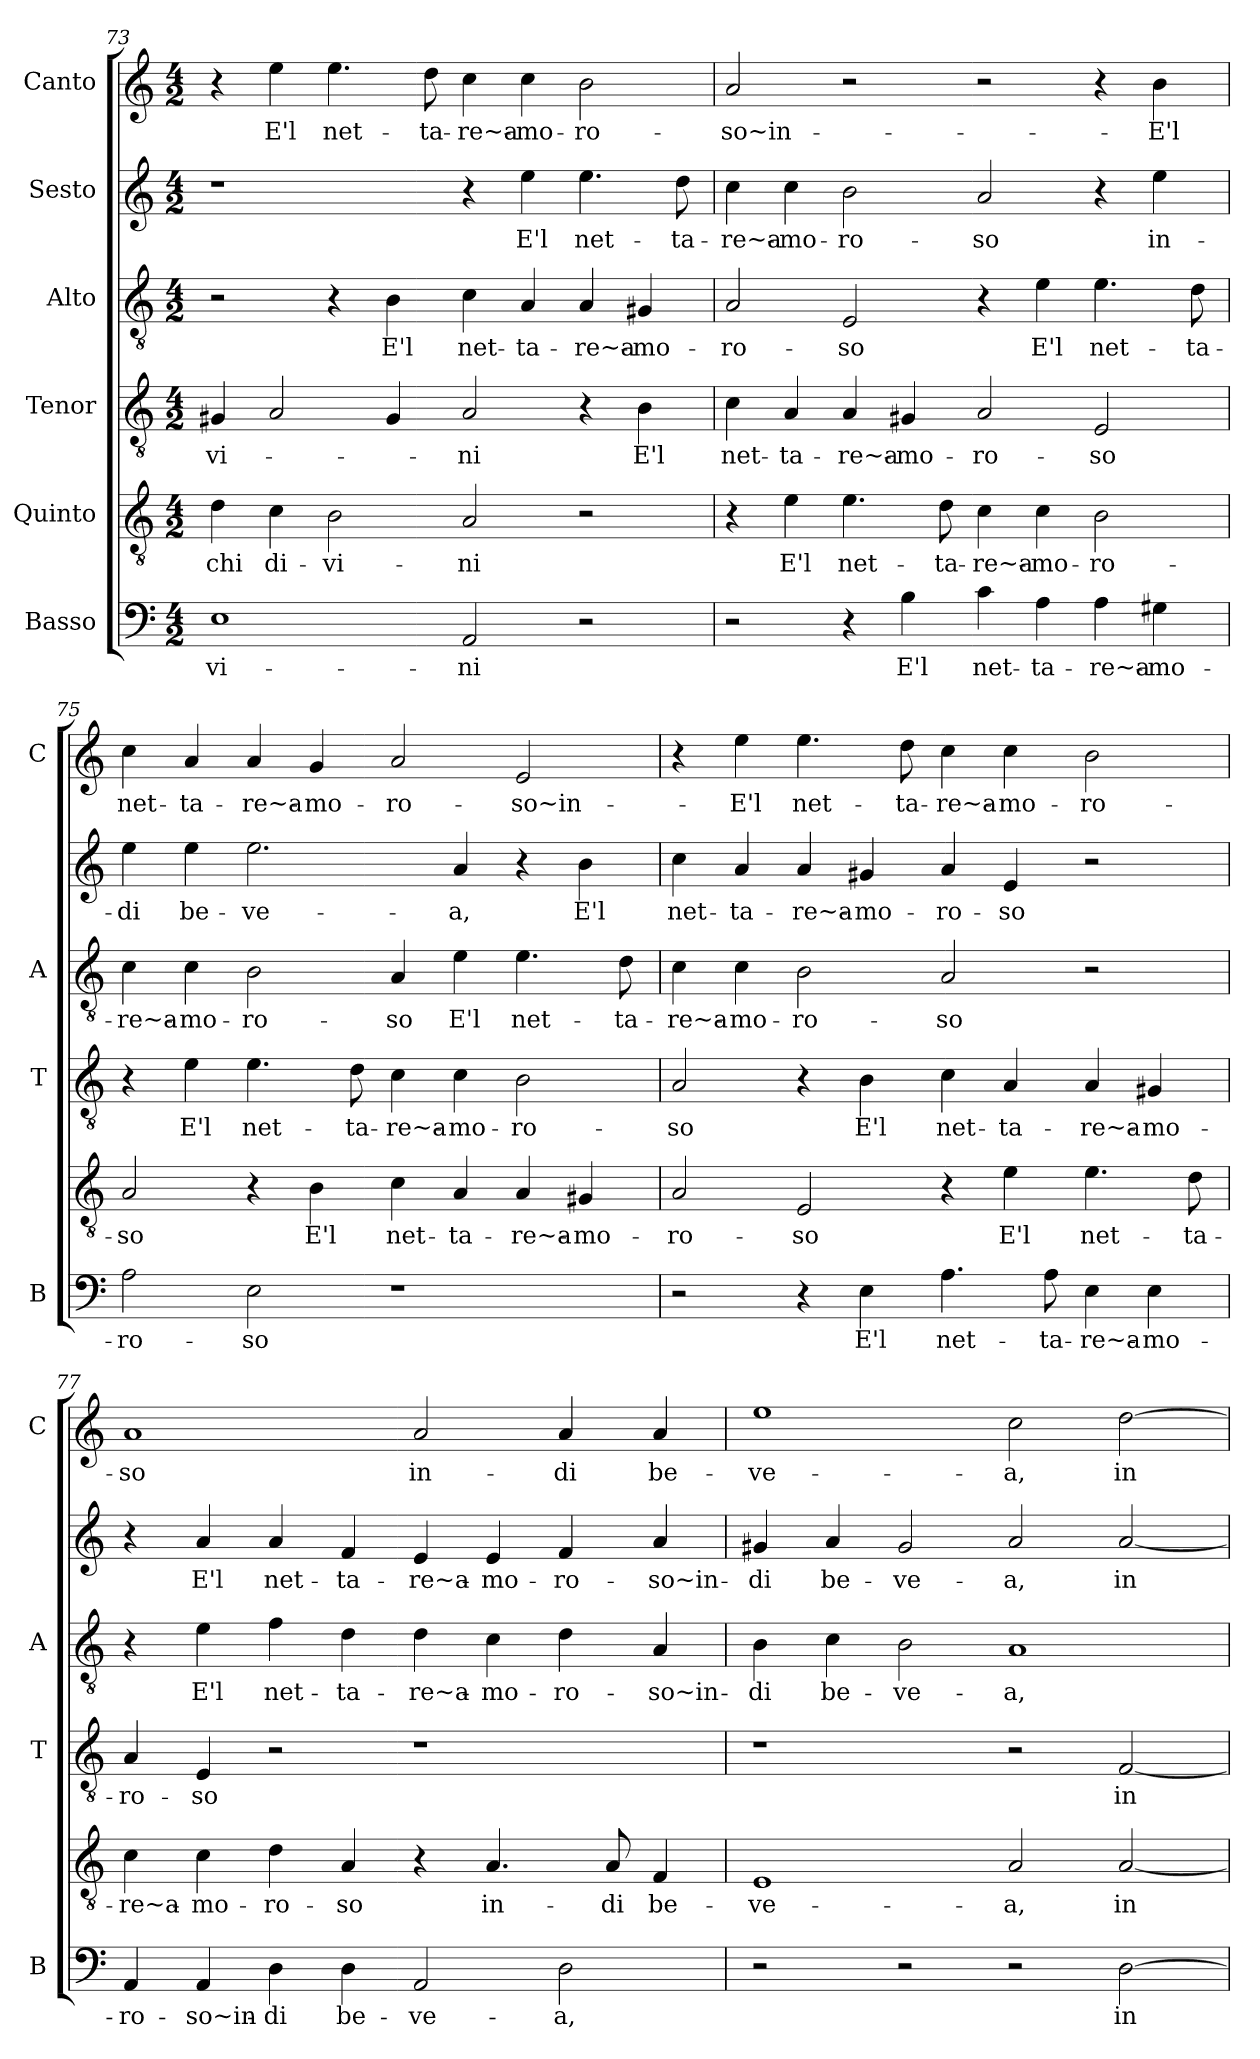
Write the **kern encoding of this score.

**kern	**text	**kern	**text	**kern	**text	**kern	**text	**kern	**text	**kern	**text
*part6	*part6	*part5	*part5	*part4	*part4	*part3	*part3	*part2	*part2	*part1	*part1
*staff6	*staff6	*staff5	*staff5	*staff4	*staff4	*staff3	*staff3	*staff2	*staff2	*staff1	*staff1
*I"Basso	*	*I"Quinto	*	*I"Tenor	*	*I"Alto	*	*I"Sesto	*	*I"Canto	*
*I'B	*	*	*	*I'T	*	*I'A	*	*	*	*I'C	*
*clefF4	*	*clefGv2	*	*clefGv2	*	*clefGv2	*	*clefG2	*	*clefG2	*
*k[]	*	*k[]	*	*k[]	*	*k[]	*	*k[]	*	*k[]	*
*C:	*	*C:	*	*C:	*	*C:	*	*C:	*	*C:	*
*M4/2	*	*M4/2	*	*M4/2	*	*M4/2	*	*M4/2	*	*M4/2	*
=73	=73	=73	=73	=73	=73	=73	=73	=73	=73	=73	=73
!	!LO:LY:b	!	!LO:LY:b	!	!LO:LY:b	!	!	!	!	!	!
1E	-vi-	4d\	-chi	4G#X/	-vi-	2r	.	1r	.	4r	.
!	!	!	!LO:LY:b	!	!	!	!	!	!	!	!LO:LY:b
.	.	4c\	di-	2A/	.	.	.	.	.	4ee\	E'l
!	!	!	!LO:LY:b	!	!	!	!	!	!	!	!LO:LY:b
.	.	2B\	-vi-	.	.	4r	.	.	.	4.ee\	net-
!	!	!	!	!	!	!	!LO:LY:b	!	!	!	!
.	.	.	.	4G#/	.	4B\	E'l	.	.	.	.
!	!	!	!	!	!	!	!	!	!	!	!LO:LY:b
.	.	.	.	.	.	.	.	.	.	8dd\	-ta-
!	!LO:LY:b	!	!LO:LY:b	!	!LO:LY:b	!	!LO:LY:b	!	!	!	!LO:LY:b
2AA/	-ni	2A/	-ni	2A/	-ni	4c\	net-	4r	.	4cc\	-re~a-
!	!	!	!	!	!	!	!LO:LY:b	!	!LO:LY:b	!	!LO:LY:b
.	.	.	.	.	.	4A/	-ta-	4ee\	E'l	4cc\	-mo-
!	!	!	!	!	!	!	!LO:LY:b	!	!LO:LY:b	!	!LO:LY:b
2r	.	2r	.	4r	.	4A/	-re~a-	4.ee\	net-	2b\	-ro-
!	!	!	!	!	!LO:LY:b	!	!LO:LY:b	!	!	!	!
.	.	.	.	4B\	E'l	4G#X/	-mo-	.	.	.	.
!	!	!	!	!	!	!	!	!	!LO:LY:b	!	!
.	.	.	.	.	.	.	.	8dd\	-ta-	.	.
!!LO:PB:g=z
=74	=74	=74	=74	=74	=74	=74	=74	=74	=74	=74	=74
!	!	!	!	!	!LO:LY:b	!	!LO:LY:b	!	!LO:LY:b	!	!LO:LY:b
2r	.	4r	.	4c\	net-	2A/	-ro-	4cc\	-re~a-	2a/	-so~in-
!	!	!	!LO:LY:b	!	!LO:LY:b	!	!	!	!LO:LY:b	!	!
.	.	4e\	E'l	4A/	-ta-	.	.	4cc\	-mo-	.	.
!	!	!	!LO:LY:b	!	!LO:LY:b	!	!LO:LY:b	!	!LO:LY:b	!	!
4r	.	4.e\	net-	4A/	-re~a-	2E/	-so	2b\	-ro-	2r	.
!	!LO:LY:b	!	!	!	!LO:LY:b	!	!	!	!	!	!
4B\	E'l	.	.	4G#X/	-mo-	.	.	.	.	.	.
!	!	!	!LO:LY:b	!	!	!	!	!	!	!	!
.	.	8d\	-ta-	.	.	.	.	.	.	.	.
!	!LO:LY:b	!	!LO:LY:b	!	!LO:LY:b	!	!	!	!LO:LY:b	!	!
4c\	net-	4c\	-re~a-	2A/	-ro-	4r	.	2a/	-so	2r	.
!	!LO:LY:b	!	!LO:LY:b	!	!	!	!LO:LY:b	!	!	!	!
4A\	-ta-	4c\	-mo-	.	.	4e\	E'l	.	.	.	.
!	!LO:LY:b	!	!LO:LY:b	!	!LO:LY:b	!	!LO:LY:b	!	!	!	!
4A\	-re~a-	2B\	-ro-	2E/	-so	4.e\	net-	4r	.	4r	.
!	!LO:LY:b	!	!	!	!	!	!	!	!LO:LY:b	!	!LO:LY:b
4G#X\	-mo-	.	.	.	.	.	.	4ee\	in-	4b\	-E'l
!	!	!	!	!	!	!	!LO:LY:b	!	!	!	!
.	.	.	.	.	.	8d\	-ta-	.	.	.	.
=75	=75	=75	=75	=75	=75	=75	=75	=75	=75	=75	=75
!	!LO:LY:b	!	!LO:LY:b	!	!	!	!LO:LY:b	!	!LO:LY:b	!	!LO:LY:b
2A\	-ro-	2A/	-so	4r	.	4c\	-re~a-	4ee\	-di	4cc\	net-
!	!	!	!	!	!LO:LY:b	!	!LO:LY:b	!	!LO:LY:b	!	!LO:LY:b
.	.	.	.	4e\	E'l	4c\	-mo-	4ee\	be-	4a/	-ta-
!	!LO:LY:b	!	!	!	!LO:LY:b	!	!LO:LY:b	!	!LO:LY:b	!	!LO:LY:b
2E\	-so	4r	.	4.e\	net-	2B\	-ro-	2.ee\	-ve-	4a/	-re~a-
!	!	!	!LO:LY:b	!	!	!	!	!	!	!	!LO:LY:b
.	.	4B\	E'l	.	.	.	.	.	.	4g/	-mo-
!	!	!	!	!	!LO:LY:b	!	!	!	!	!	!
.	.	.	.	8d\	-ta-	.	.	.	.	.	.
!	!	!	!LO:LY:b	!	!LO:LY:b	!	!LO:LY:b	!	!	!	!LO:LY:b
1r	.	4c\	net-	4c\	-re~a-	4A/	-so	.	.	2a/	-ro-
!	!	!	!LO:LY:b	!	!LO:LY:b	!	!LO:LY:b	!	!LO:LY:b	!	!
.	.	4A/	-ta-	4c\	-mo-	4e\	E'l	4a/	-a,	.	.
!	!	!	!LO:LY:b	!	!LO:LY:b	!	!LO:LY:b	!	!	!	!LO:LY:b
.	.	4A/	-re~a-	2B\	-ro-	4.e\	net-	4r	.	2e/	-so~in-
!	!	!	!LO:LY:b	!	!	!	!	!	!LO:LY:b	!	!
.	.	4G#X/	-mo-	.	.	.	.	4b\	E'l	.	.
!	!	!	!	!	!	!	!LO:LY:b	!	!	!	!
.	.	.	.	.	.	8d\	-ta-	.	.	.	.
=76	=76	=76	=76	=76	=76	=76	=76	=76	=76	=76	=76
!	!	!	!LO:LY:b	!	!LO:LY:b	!	!LO:LY:b	!	!LO:LY:b	!	!
2r	.	2A/	-ro-	2A/	-so	4c\	-re~a-	4cc\	net-	4r	.
!	!	!	!	!	!	!	!LO:LY:b	!	!LO:LY:b	!	!LO:LY:b
.	.	.	.	.	.	4c\	-mo-	4a/	-ta-	4ee\	-E'l
!	!	!	!LO:LY:b	!	!	!	!LO:LY:b	!	!LO:LY:b	!	!LO:LY:b
4r	.	2E/	-so	4r	.	2B\	-ro-	4a/	-re~a-	4.ee\	net-
!	!LO:LY:b	!	!	!	!LO:LY:b	!	!	!	!LO:LY:b	!	!
4E\	E'l	.	.	4B\	E'l	.	.	4g#X/	-mo-	.	.
!	!	!	!	!	!	!	!	!	!	!	!LO:LY:b
.	.	.	.	.	.	.	.	.	.	8dd\	-ta-
!	!LO:LY:b	!	!	!	!LO:LY:b	!	!LO:LY:b	!	!LO:LY:b	!	!LO:LY:b
4.A\	net-	4r	.	4c\	net-	2A/	-so	4a/	-ro-	4cc\	-re~a-
!	!	!	!LO:LY:b	!	!LO:LY:b	!	!	!	!LO:LY:b	!	!LO:LY:b
.	.	4e\	E'l	4A/	-ta-	.	.	4e/	-so	4cc\	-mo-
!	!LO:LY:b	!	!	!	!	!	!	!	!	!	!
8A\	-ta-	.	.	.	.	.	.	.	.	.	.
!	!LO:LY:b	!	!LO:LY:b	!	!LO:LY:b	!	!	!	!	!	!LO:LY:b
4E\	-re~a-	4.e\	net-	4A/	-re~a-	2r	.	2r	.	2b\	-ro-
!	!LO:LY:b	!	!	!	!LO:LY:b	!	!	!	!	!	!
4E\	-mo-	.	.	4G#X/	-mo-	.	.	.	.	.	.
!	!	!	!LO:LY:b	!	!	!	!	!	!	!	!
.	.	8d\	-ta-	.	.	.	.	.	.	.	.
!!LO:LB:g=z
=77	=77	=77	=77	=77	=77	=77	=77	=77	=77	=77	=77
!	!LO:LY:b	!	!LO:LY:b	!	!LO:LY:b	!	!	!	!	!	!LO:LY:b
4AA/	-ro-	4c\	-re~a-	4A/	-ro-	4r	.	4r	.	1a	-so
!	!LO:LY:b	!	!LO:LY:b	!	!LO:LY:b	!	!LO:LY:b	!	!LO:LY:b	!	!
4AA/	-so~in-	4c\	-mo-	4E/	-so	4e\	E'l	4a/	E'l	.	.
!	!LO:LY:b	!	!LO:LY:b	!	!	!	!LO:LY:b	!	!LO:LY:b	!	!
4D\	-di	4d\	-ro-	2r	.	4f\	net-	4a/	net-	.	.
!	!LO:LY:b	!	!LO:LY:b	!	!	!	!LO:LY:b	!	!LO:LY:b	!	!
4D\	be-	4A/	-so	.	.	4d\	-ta-	4f/	-ta-	.	.
!	!LO:LY:b	!	!	!	!	!	!LO:LY:b	!	!LO:LY:b	!	!LO:LY:b
2AA/	-ve-	4r	.	1r	.	4d\	-re~a-	4e/	-re~a-	2a/	in-
!	!	!	!LO:LY:b	!	!	!	!LO:LY:b	!	!LO:LY:b	!	!
.	.	4.A/	in-	.	.	4c\	-mo-	4e/	-mo-	.	.
!	!LO:LY:b	!	!	!	!	!	!LO:LY:b	!	!LO:LY:b	!	!LO:LY:b
2D\	-a,	.	.	.	.	4d\	-ro-	4f/	-ro-	4a/	-di
!	!	!	!LO:LY:b	!	!	!	!	!	!	!	!
.	.	8A/	-di	.	.	.	.	.	.	.	.
!	!	!	!LO:LY:b	!	!	!	!LO:LY:b	!	!LO:LY:b	!	!LO:LY:b
.	.	4F/	be-	.	.	4A/	-so~in-	4a/	-so~in-	4a/	be-
=78	=78	=78	=78	=78	=78	=78	=78	=78	=78	=78	=78
!	!	!	!LO:LY:b	!	!	!	!LO:LY:b	!	!LO:LY:b	!	!LO:LY:b
2r	.	1E	-ve-	1r	.	4B\	-di	4g#X/	-di	1ee	-ve-
!	!	!	!	!	!	!	!LO:LY:b	!	!LO:LY:b	!	!
.	.	.	.	.	.	4c\	be-	4a/	be-	.	.
!	!	!	!	!	!	!	!LO:LY:b	!	!LO:LY:b	!	!
2r	.	.	.	.	.	2B\	-ve-	2g#/	-ve-	.	.
!	!	!	!LO:LY:b	!	!	!	!LO:LY:b	!	!LO:LY:b	!	!LO:LY:b
2r	.	2A/	-a,	2r	.	1A	-a,	2a/	-a,	2cc\	-a,
!	!LO:LY:b	!	!LO:LY:b	!	!LO:LY:b	!	!	!	!LO:LY:b	!	!LO:LY:b
[2D\	in-	[2A/	in-	[2F/	in-	.	.	[2a/	in-	[2dd\	in-
=	=	=	=	=	=	=	=	=	=	=	=
*-	*-	*-	*-	*-	*-	*-	*-	*-	*-	*-	*-
